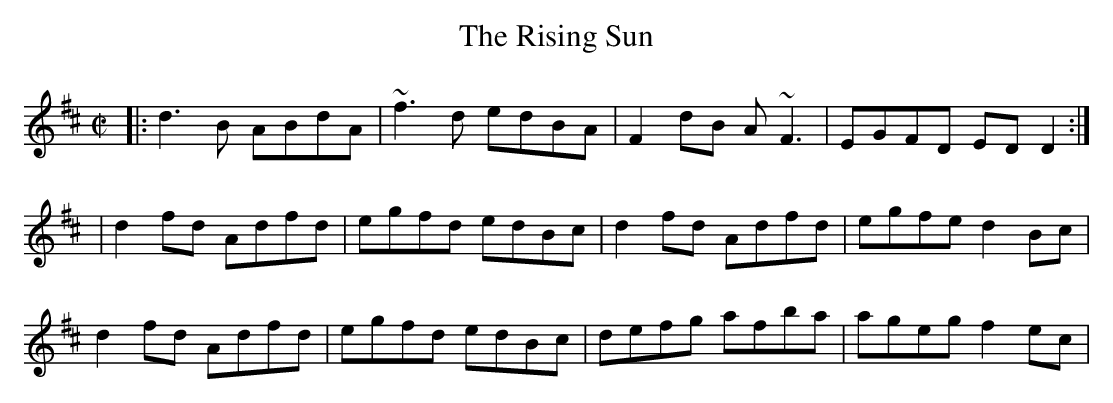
X:1
T:Rising Sun, The
M:C|
K:D
|: d3B ABdA | ~f3d edBA | F2dB A~F3 | EGFD EDD2 :|
| d2fd Adfd | egfd edBc | d2fd Adfd | egfe d2Bc |
d2fd Adfd | egfd edBc | defg afba | ageg f2ec |
